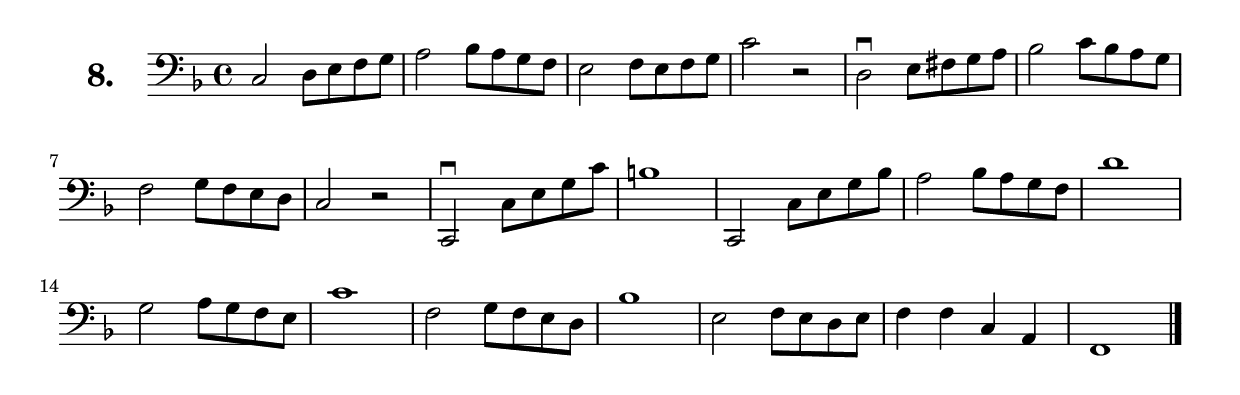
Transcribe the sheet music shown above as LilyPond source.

\version "2.18.2"

\score {
  \new StaffGroup = "" \with {
        instrumentName = \markup { \bold \huge { \larger "8." }}
      }
  <<
    \new Staff = "celloI"  \with { midiInstrument = #"cello" }
    \relative c {
      \clef bass
      \key f \major
      \time 4/4

      c2 d8 e f g            | %01 
      a2 bes8 a g f          | %02
      e2 f8 e f g            | %03
      c2 r                   | %04
      d,2\downbow e8 fis g a | %05
      bes2 c8 bes a g        | %06
      f2 g8 f e d            | %07
      c2 r                   | %08
      c,2\downbow c'8 e g c  | %09
      b1                     | %10
      c,,2 c'8 e g bes       | %11
      a2 bes8 a g f          | %12
      d'1                    | %13
      g,2 a8 g f e           | %14
      c'1                    | %15
      f,2 g8 f e d           | %16
      bes'1                  | %17
      e,2 f8 e d e           | %18
      f4 f c a               | %19
      f1 \bar "|."           | %20

    }
  >>
  \layout {}
  \midi {}
  \header {
    composer = "Sebastian Lee"
    %opus = "Op.30"
  }
}
